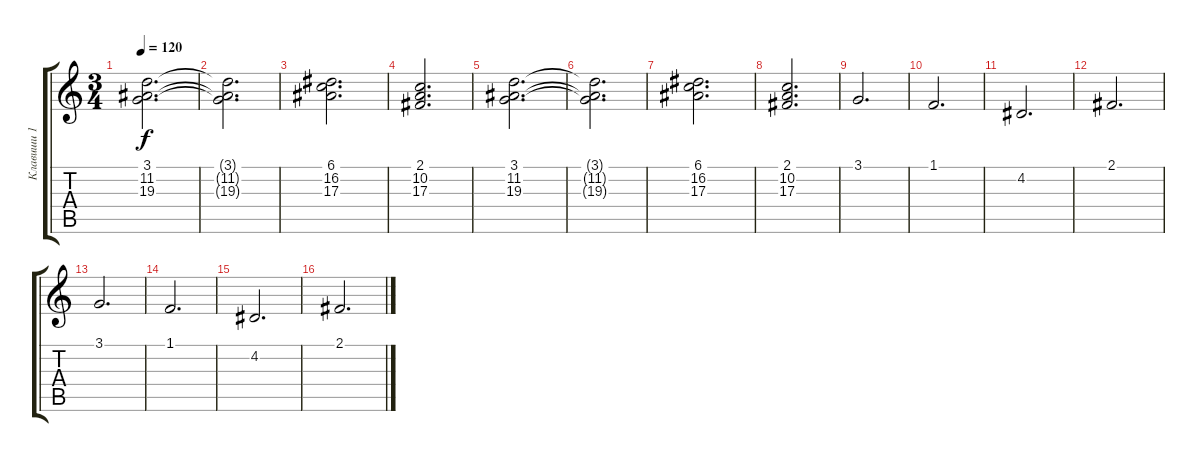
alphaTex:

\track ("Клавиши 1" "Клавиши 1") {instrument choiraahs}
\staff {score tabs}
\tuning (E4 B3 G3 D3 A2 E2) {hide}
\ts (3 4)
\tempo 120
\clef g2
\ks c
(3.1 11.2 19.3).2{d dy f} |
(3.1{t} 11.2{t} 19.3{t}).2{d} |
(6.1 16.2 17.3).2{d} |
(2.1 10.2 17.3).2{d} |
(3.1 11.2 19.3).2{d} |
(3.1{t} 11.2{t} 19.3{t}).2{d} |
(6.1 16.2 17.3).2{d} |
(2.1 10.2 17.3).2{d} |
3.1.2{d} |
1.1.2{d} |
4.2.2{d} |
2.1.2{d} |
3.1.2{d} |
1.1.2{d} |
4.2.2{d} |
2.1.2{d}
